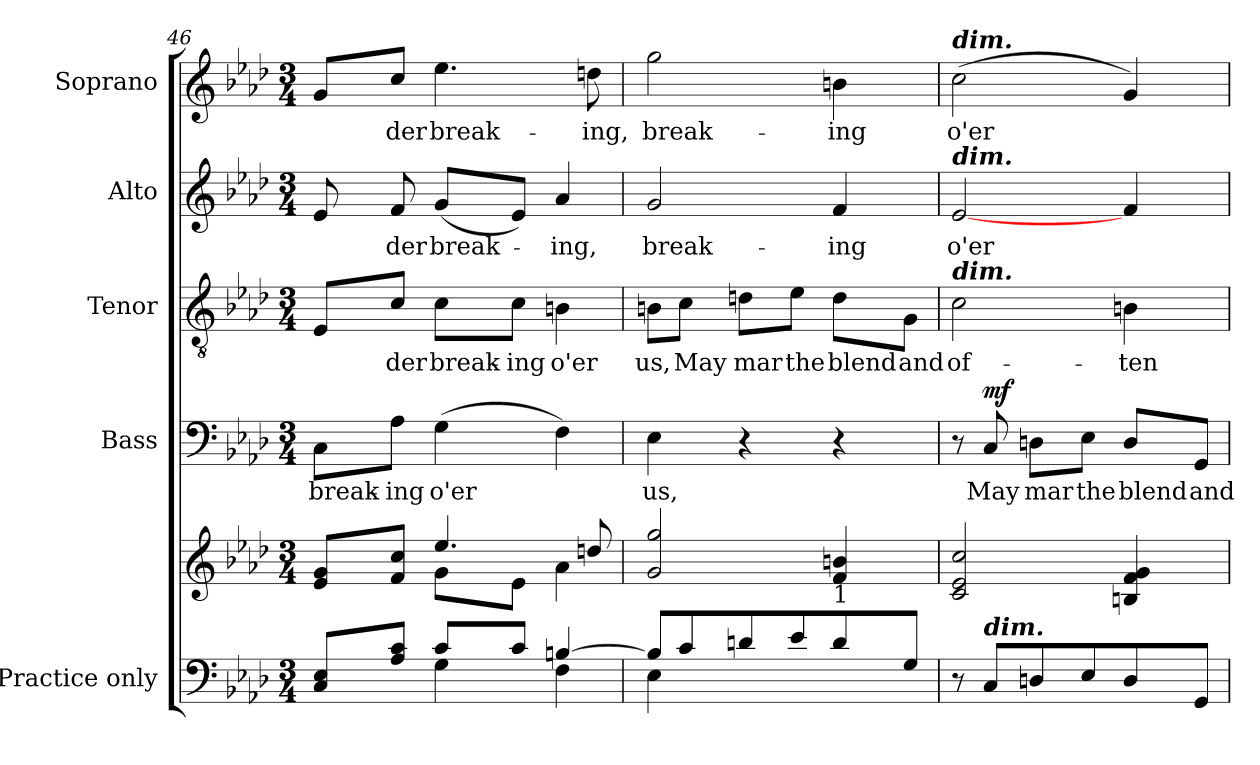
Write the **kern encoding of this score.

**kern	**kern	**kern	**text	**dynam	**kern	**text	**kern	**text	**kern	**text
*part5	*part5	*part4	*part4	*part4	*part3	*part3	*part2	*part2	*part1	*part1
*staff6	*staff5	*staff4	*staff4	*staff4	*staff3	*staff3	*staff2	*staff2	*staff1	*staff1
*I"Practice only	*	*I"Bass	*	*	*I"Tenor	*	*I"Alto	*	*I"Soprano	*
*	*	*I'B	*	*	*I'T	*	*I'A	*	*I'S	*
!!LO:LB:g=z
*clefF4	*clefG2	*clefF4	*	*	*clefGv2	*	*clefG2	*	*clefG2	*
*k[b-e-a-d-]	*k[b-e-a-d-]	*k[b-e-a-d-]	*	*	*k[b-e-a-d-]	*	*k[b-e-a-d-]	*	*k[b-e-a-d-]	*
*A-:	*A-:	*A-:	*	*	*A-:	*	*A-:	*	*A-:	*
*M3/4	*M3/4	*M3/4	*	*	*M3/4	*	*M3/4	*	*M3/4	*
=46	=46	=46	=46	=46	=46	=46	=46	=46	=46	=46
*^	*^	*	*	*	*	*	*	*	*	*
!	!	!	!	!	!LO:LY:b	!	!	!	!	!	!	!
8C/ 8E-/L	4ryy	8e-/ 8g/L	4ryy	8C\L	break-	.	8E-/L	.	8e-	.	8g/L	.
!	!	!	!	!	!LO:LY:b	!	!	!LO:LY:b	!	!LO:LY:b	!	!LO:LY:b
8A-/ 8c/J	.	8f/ 8cc/J	.	8A-\J	-ing	.	8c/J	der	8f	der	8cc/J	der
!	!	!	!	!	!LO:LY:b	!	!	!LO:LY:b	!	!LO:LY:b	!	!LO:LY:b
8c/L	4G\	4.ee-/	8g\L	(>4G	o'er	.	8c\L	break-	(<8gL	break-	4.ee-	break-
!	!	!	!	!	!	!	!	!LO:LY:b	!	!	!	!
8c/J	.	.	8e-\J	.	.	.	8c\J	-ing	8e-J)	.	.	.
!	!	!	!	!	!	!	!	!LO:LY:b	!	!LO:LY:b	!	!
[4Bn/	4F\	.	4a-\	4F)	.	.	4Bn	o'er	4a-	ing,	.	.
!	!	!	!	!	!	!	!	!	!	!	!	!LO:LY:b
.	.	8ddn/	.	.	.	.	.	.	.	.	8ddn	-ing,
=47	=47	=47	=47	=47	=47	=47	=47	=47	=47	=47	=47	=47
!	!	!	!	!	!LO:LY:b	!	!	!LO:LY:b	!	!LO:LY:b	!	!LO:LY:b
8B/L]	4E-\	2g/ 2gg/	2ryy	4E-	us,	.	8Bn\L	us,	2g	break-	2gg	break-
!	!	!	!	!	!	!	!	!LO:LY:b	!	!	!	!
8c/	.	.	.	.	.	.	8c\J	May	.	.	.	.
!	!	!	!	!	!	!	!	!LO:LY:b	!	!	!	!
8dn/	4ryy	.	.	4r	.	.	8dn\L	mar	.	.	.	.
!	!	!	!	!	!	!	!	!LO:LY:b	!	!	!	!
8e-/	.	.	.	.	.	.	8e-\J	the	.	.	.	.
!	!	!LO:TX:b:t=1	!	!	!	!	!	!	!	!	!	!
!	!	!	!	!	!	!	!	!LO:LY:b	!	!LO:LY:b	!	!LO:LY:b
8d/	4ryy	4f/ 4bn/	4ryy	4r	.	.	8d\L	blend	4f	-ing	4bn	-ing
!	!	!	!	!	!	!	!	!LO:LY:b	!	!	!	!
8G/J	.	.	.	.	.	.	8G\J	and	.	.	.	.
=48	=48	=48	=48	=48	=48	=48	=48	=48	=48	=48	=48	=48
!	!	!	!	!	!	!	!	!	!	!	!LO:TX:a:Bi:t=dim.	!
!	!	!	!	!	!	!	!	!	!LO:TX:a:Bi:t=dim.	!	!	!
!	!	!	!	!	!	!	!LO:TX:a:Bi:t=dim.	!	!	!	!	!
!	!	!	!	!	!	!	!	!LO:LY:b	!	!LO:LY:b	!	!LO:LY:b
8r	2ryy	2c/ 2e-/ 2cc/	2ryy	8r	.	.	2c	of-	[2e-	o'er	(<2cc	o'er
!LO:TX:a:Bi:t=dim.	!	!	!	!	!	!	!	!	!	!	!	!
!	!	!	!	!	!LO:LY:b	!LO:DY:b	!	!	!	!	!	!
8C/L	.	.	.	8C	May	mf	.	.	.	.	.	.
!	!	!	!	!	!LO:LY:b	!	!	!	!	!	!	!
8Dn/	.	.	.	8Dn\L	mar	.	.	.	.	.	.	.
!	!	!	!	!	!LO:LY:b	!	!	!	!	!	!	!
8E-/	.	.	.	8E-\J	the	.	.	.	.	.	.	.
!	!	!	!	!	!LO:LY:b	!	!	!LO:LY:b	!	!	!	!
8D/	4ryy	4Bn/ 4f/ 4g/	4ryy	8D/L	blend	.	4Bn	-ten	4f	.	4g)	.
!	!	!	!	!	!LO:LY:b	!	!	!	!	!	!	!
8GG/J	.	.	.	8GG/J	and	.	.	.	.	.	.	.
*v	*v	*	*	*	*	*	*	*	*	*	*	*
*	*v	*v	*	*	*	*	*	*	*	*	*
=	=	=	=	=	=	=	=	=	=	=
*-	*-	*-	*-	*-	*-	*-	*-	*-	*-	*-
